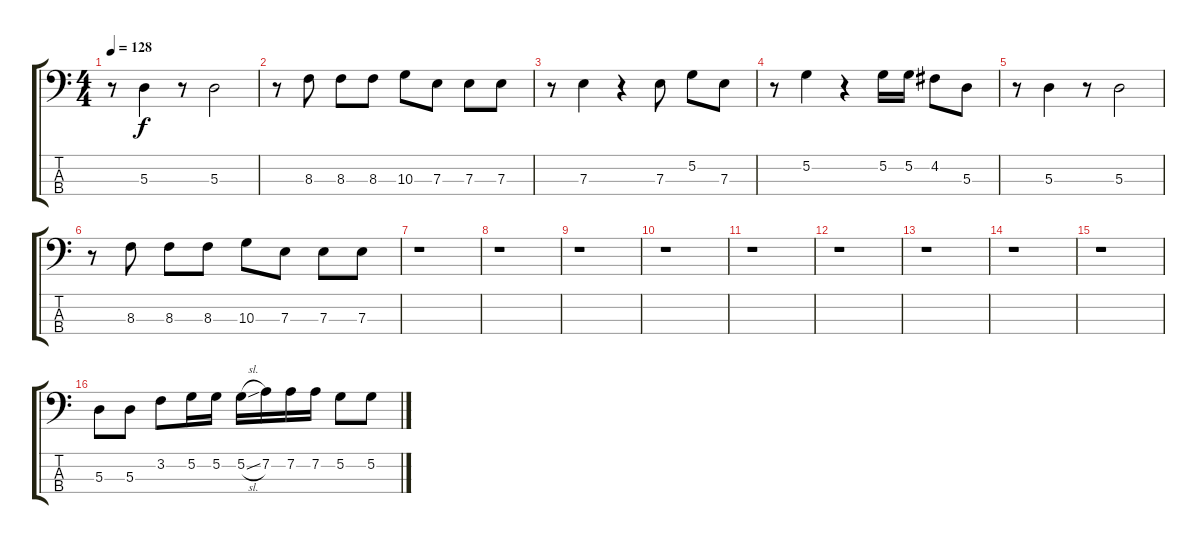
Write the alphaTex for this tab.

\track "" {instrument electricbassfinger}
\staff {score tabs}
\tuning (G2 D2 A1 E1) {hide}
\ts (4 4)
\tempo 128
\clef f4
\ks c
r.8{dy f} 5.3.4 r.8 5.3.2 |
r.8 8.3.8 8.3.8 8.3.8 10.3.8 7.3.8 7.3.8 7.3.8 |
r.8 7.3.4 r.4 7.3.8 5.2.8 7.3.8 |
r.8 5.2.4 r.4 5.2.16 5.2.16 4.2.8 5.3.8 |
r.8 5.3.4 r.8 5.3.2 |
r.8 8.3.8 8.3.8 8.3.8 10.3.8 7.3.8 7.3.8 7.3.8 |
r.1 |
r.1 |
r.1 |
r.1 |
r.1 |
r.1 |
r.1 |
r.1 |
r.1 |
5.3.8 5.3.8 3.2.8 5.2.16 5.2.16 5.2{sl}.16 7.2.16 7.2.16 7.2.16 5.2.8 5.2.8
